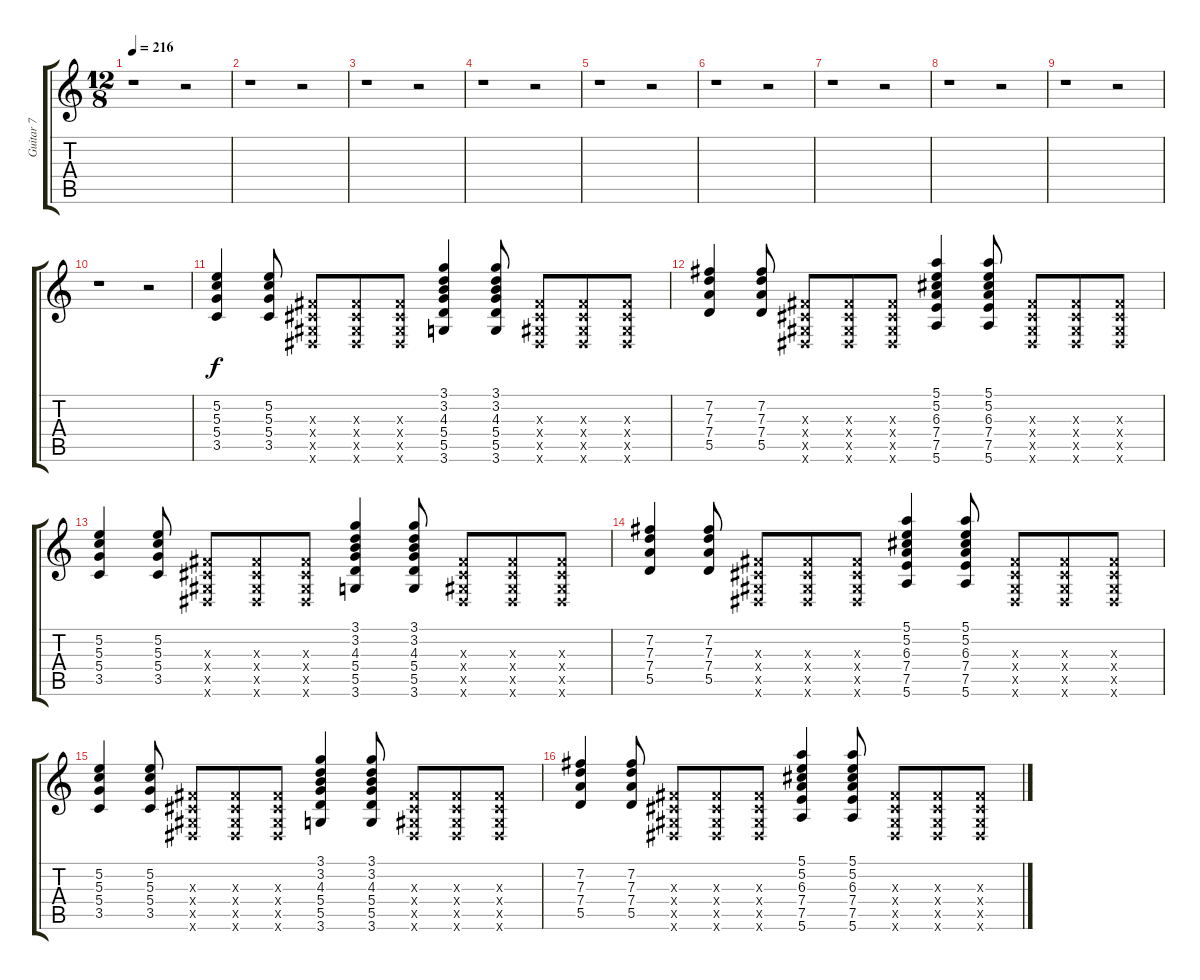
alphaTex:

\track ("Guitar 7" "Guitar 7") {instrument overdrivenguitar}
\staff {score tabs}
\tuning (E4 B3 G3 D3 A2 E2) {hide}
\ts (12 8)
\tempo 216
\clef g2
\ks c
r.1{dy f} r.2 |
r.1 r.2 |
r.1 r.2 |
r.1 r.2 |
r.1 r.2 |
r.1 r.2 |
r.1 r.2 |
r.1 r.2 |
r.1 r.2 |
r.1 r.2 |
(5.2 5.3 5.4 3.5).4 (5.2 5.3 5.4 3.5).8 (-1.3{x} -1.4{x} -1.5{x} -1.6{x}).8 (-1.3{x} -1.4{x} -1.5{x} -1.6{x}).8 (-1.3{x} -1.4{x} -1.5{x} -1.6{x}).8 (3.1 3.2 4.3 5.4 5.5 3.6).4 (3.1 3.2 4.3 5.4 5.5 3.6).8 (-1.3{x} -1.4{x} -1.5{x} -1.6{x}).8 (-1.3{x} -1.4{x} -1.5{x} -1.6{x}).8 (-1.3{x} -1.4{x} -1.5{x} -1.6{x}).8 |
(7.2 7.3 7.4 5.5).4 (7.2 7.3 7.4 5.5).8 (-1.3{x} -1.4{x} -1.5{x} -1.6{x}).8 (-1.3{x} -1.4{x} -1.5{x} -1.6{x}).8 (-1.3{x} -1.4{x} -1.5{x} -1.6{x}).8 (5.1 5.2 6.3 7.4 7.5 5.6).4 (5.1 5.2 6.3 7.4 7.5 5.6).8 (-1.3{x} -1.4{x} -1.5{x} -1.6{x}).8 (-1.3{x} -1.4{x} -1.5{x} -1.6{x}).8 (-1.3{x} -1.4{x} -1.5{x} -1.6{x}).8 |
(5.2 5.3 5.4 3.5).4 (5.2 5.3 5.4 3.5).8 (-1.3{x} -1.4{x} -1.5{x} -1.6{x}).8 (-1.3{x} -1.4{x} -1.5{x} -1.6{x}).8 (-1.3{x} -1.4{x} -1.5{x} -1.6{x}).8 (3.1 3.2 4.3 5.4 5.5 3.6).4 (3.1 3.2 4.3 5.4 5.5 3.6).8 (-1.3{x} -1.4{x} -1.5{x} -1.6{x}).8 (-1.3{x} -1.4{x} -1.5{x} -1.6{x}).8 (-1.3{x} -1.4{x} -1.5{x} -1.6{x}).8 |
(7.2 7.3 7.4 5.5).4 (7.2 7.3 7.4 5.5).8 (-1.3{x} -1.4{x} -1.5{x} -1.6{x}).8 (-1.3{x} -1.4{x} -1.5{x} -1.6{x}).8 (-1.3{x} -1.4{x} -1.5{x} -1.6{x}).8 (5.1 5.2 6.3 7.4 7.5 5.6).4 (5.1 5.2 6.3 7.4 7.5 5.6).8 (-1.3{x} -1.4{x} -1.5{x} -1.6{x}).8 (-1.3{x} -1.4{x} -1.5{x} -1.6{x}).8 (-1.3{x} -1.4{x} -1.5{x} -1.6{x}).8 |
(5.2 5.3 5.4 3.5).4 (5.2 5.3 5.4 3.5).8 (-1.3{x} -1.4{x} -1.5{x} -1.6{x}).8 (-1.3{x} -1.4{x} -1.5{x} -1.6{x}).8 (-1.3{x} -1.4{x} -1.5{x} -1.6{x}).8 (3.1 3.2 4.3 5.4 5.5 3.6).4 (3.1 3.2 4.3 5.4 5.5 3.6).8 (-1.3{x} -1.4{x} -1.5{x} -1.6{x}).8 (-1.3{x} -1.4{x} -1.5{x} -1.6{x}).8 (-1.3{x} -1.4{x} -1.5{x} -1.6{x}).8 |
(7.2 7.3 7.4 5.5).4 (7.2 7.3 7.4 5.5).8 (-1.3{x} -1.4{x} -1.5{x} -1.6{x}).8 (-1.3{x} -1.4{x} -1.5{x} -1.6{x}).8 (-1.3{x} -1.4{x} -1.5{x} -1.6{x}).8 (5.1 5.2 6.3 7.4 7.5 5.6).4 (5.1 5.2 6.3 7.4 7.5 5.6).8 (-1.3{x} -1.4{x} -1.5{x} -1.6{x}).8 (-1.3{x} -1.4{x} -1.5{x} -1.6{x}).8 (-1.3{x} -1.4{x} -1.5{x} -1.6{x}).8
